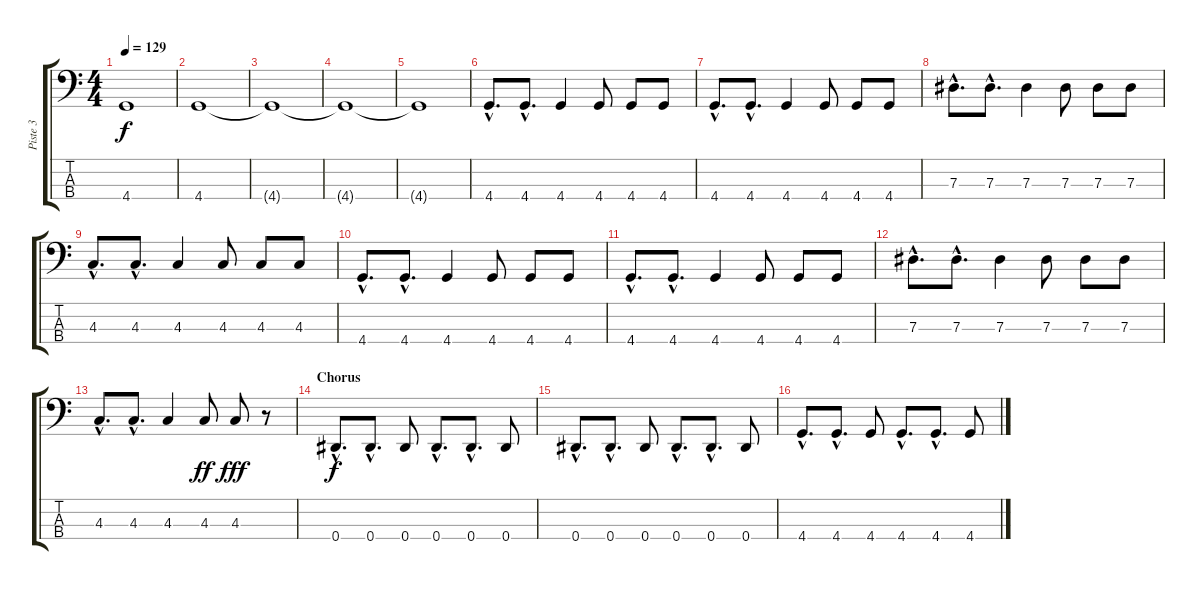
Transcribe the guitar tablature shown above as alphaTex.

\track ("Piste 3" "Piste 3") {instrument electricbasspick}
\staff {score tabs}
\tuning (Gb2 Db2 Ab1 Eb1) {hide}
\ts (4 4)
\tempo 129
\clef f4
\ks c
4.4{t}.1{dy f} |
4.4.1 |
4.4{t}.1 |
4.4{t}.1 |
4.4{t}.1 |
4.4{hac}.8{d} 4.4{hac}.8{d} 4.4.4 4.4.8 4.4.8 4.4.8 |
4.4{hac}.8{d} 4.4{hac}.8{d} 4.4.4 4.4.8 4.4.8 4.4.8 |
7.3{hac}.8{d} 7.3{hac}.8{d} 7.3.4 7.3.8 7.3.8 7.3.8 |
4.3{hac}.8{d} 4.3{hac}.8{d} 4.3.4 4.3.8 4.3.8 4.3.8 |
4.4{hac}.8{d} 4.4{hac}.8{d} 4.4.4 4.4.8 4.4.8 4.4.8 |
4.4{hac}.8{d} 4.4{hac}.8{d} 4.4.4 4.4.8 4.4.8 4.4.8 |
7.3{hac}.8{d} 7.3{hac}.8{d} 7.3.4 7.3.8 7.3.8 7.3.8 |
4.3{hac}.8{d} 4.3{hac}.8{d} 4.3.4 4.3.8{dy ff} 4.3.8{dy fff} r.8 |
\section ("" "Chorus")
0.4{hac}.8{d dy f} 0.4{hac}.8{d} 0.4.8 0.4{hac}.8{d} 0.4{hac}.8{d} 0.4.8 |
0.4{hac}.8{d} 0.4{hac}.8{d} 0.4.8 0.4{hac}.8{d} 0.4{hac}.8{d} 0.4.8 |
4.4{hac}.8{d} 4.4{hac}.8{d} 4.4.8 4.4{hac}.8{d} 4.4{hac}.8{d} 4.4.8
